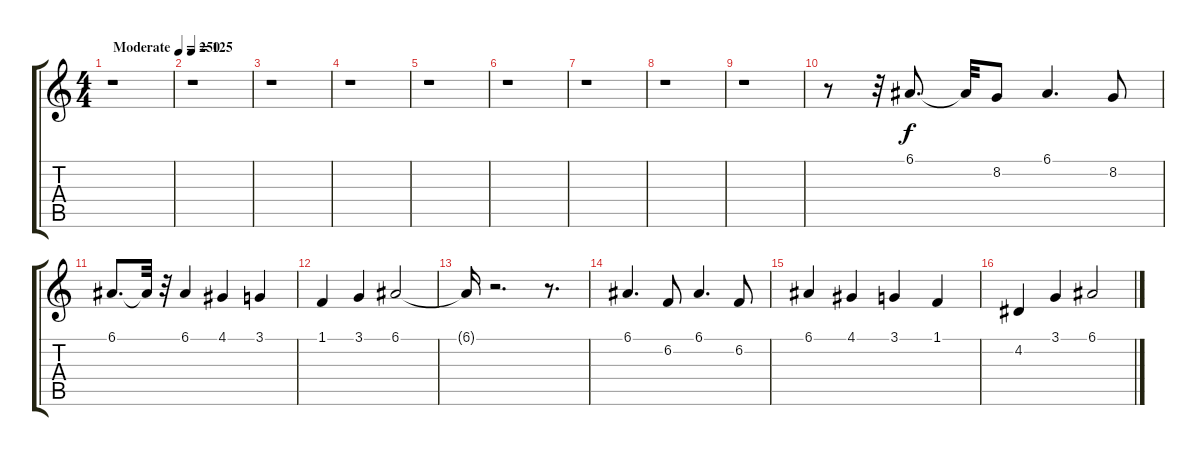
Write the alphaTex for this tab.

\track "" {instrument flute}
\staff {score tabs}
\tuning (E4 B3 G3 D3 A2 E2) {hide}
\ts (4 4)
\tempo (250 "Moderate")
\clef g2
\ks c
r.1{dy f instrument flute} |
\tempo 125
r.1 |
r.1 |
r.1 |
r.1 |
r.1 |
r.1 |
r.1 |
r.1 |
r.8 r.32 6.1.8{d} 6.1{t}.32 8.2.8 6.1.4{d} 8.2.8 |
6.1.8{d} 6.1{t}.32 r.32 6.1.4 4.1.4 3.1.4 |
1.1.4 3.1.4 6.1.2 |
6.1{t}.16 r.2{d} r.8{d} |
6.1.4{d} 6.2.8 6.1.4{d} 6.2.8 |
6.1.4 4.1.4 3.1.4 1.1.4 |
4.2.4 3.1.4 6.1.2
